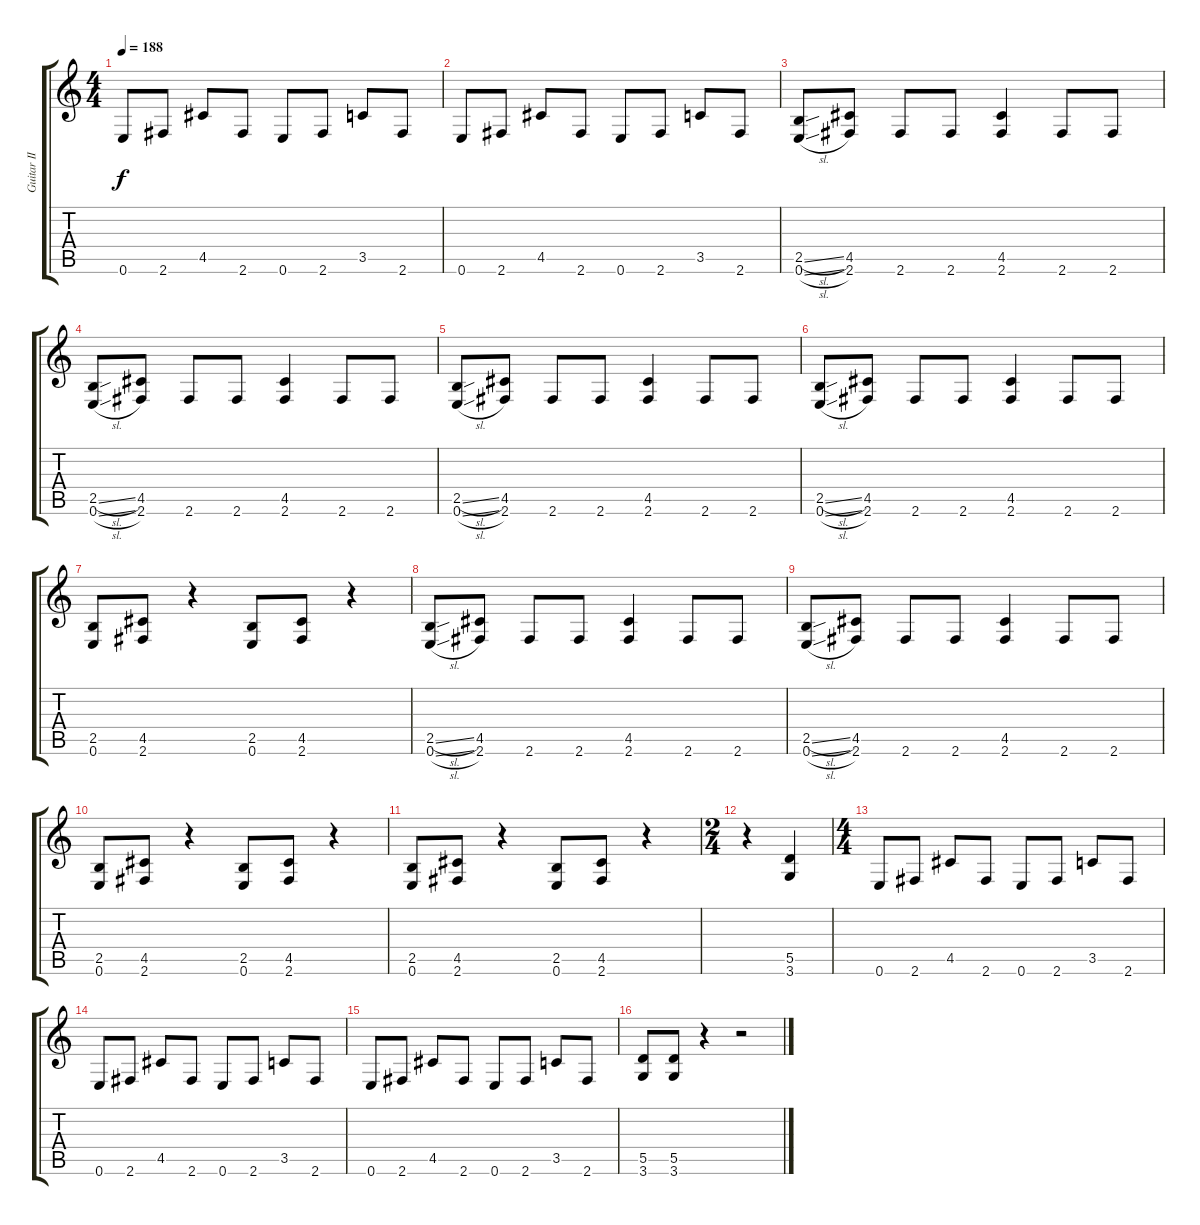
\track ("Guitar II - Rythm Guitar" "Guitar II ") {instrument distortionguitar}
\staff {score tabs}
\tuning (E4 B3 G3 D3 A2 E2) {hide}
\ts (4 4)
\tempo 188
\clef g2
\ks c
0.6.8{dy f} 2.6.8 4.5.8 2.6.8 0.6.8 2.6.8 3.5.8 2.6.8 |
0.6.8 2.6.8 4.5.8 2.6.8 0.6.8 2.6.8 3.5.8 2.6.8 |
(2.5{sl} 0.6{sl}).8 (4.5 2.6).8 2.6.8 2.6.8 (4.5 2.6).4 2.6.8 2.6.8 |
(2.5{sl} 0.6{sl}).8 (4.5 2.6).8 2.6.8 2.6.8 (4.5 2.6).4 2.6.8 2.6.8 |
(2.5{sl} 0.6{sl}).8 (4.5 2.6).8 2.6.8 2.6.8 (4.5 2.6).4 2.6.8 2.6.8 |
(2.5{sl} 0.6{sl}).8 (4.5 2.6).8 2.6.8 2.6.8 (4.5 2.6).4 2.6.8 2.6.8 |
(2.5 0.6).8 (4.5 2.6).8 r.4 (2.5 0.6).8 (4.5 2.6).8 r.4 |
(2.5{sl} 0.6{sl}).8 (4.5 2.6).8 2.6.8 2.6.8 (4.5 2.6).4 2.6.8 2.6.8 |
(2.5{sl} 0.6{sl}).8 (4.5 2.6).8 2.6.8 2.6.8 (4.5 2.6).4 2.6.8 2.6.8 |
(2.5 0.6).8 (4.5 2.6).8 r.4 (2.5 0.6).8 (4.5 2.6).8 r.4 |
(2.5 0.6).8 (4.5 2.6).8 r.4 (2.5 0.6).8 (4.5 2.6).8 r.4 |
\ts (2 4)
r.4 (5.5 3.6).4 |
\ts (4 4)
0.6.8 2.6.8 4.5.8 2.6.8 0.6.8 2.6.8 3.5.8 2.6.8 |
0.6.8 2.6.8 4.5.8 2.6.8 0.6.8 2.6.8 3.5.8 2.6.8 |
0.6.8 2.6.8 4.5.8 2.6.8 0.6.8 2.6.8 3.5.8 2.6.8 |
(5.5 3.6).8 (5.5 3.6).8 r.4 r.2
